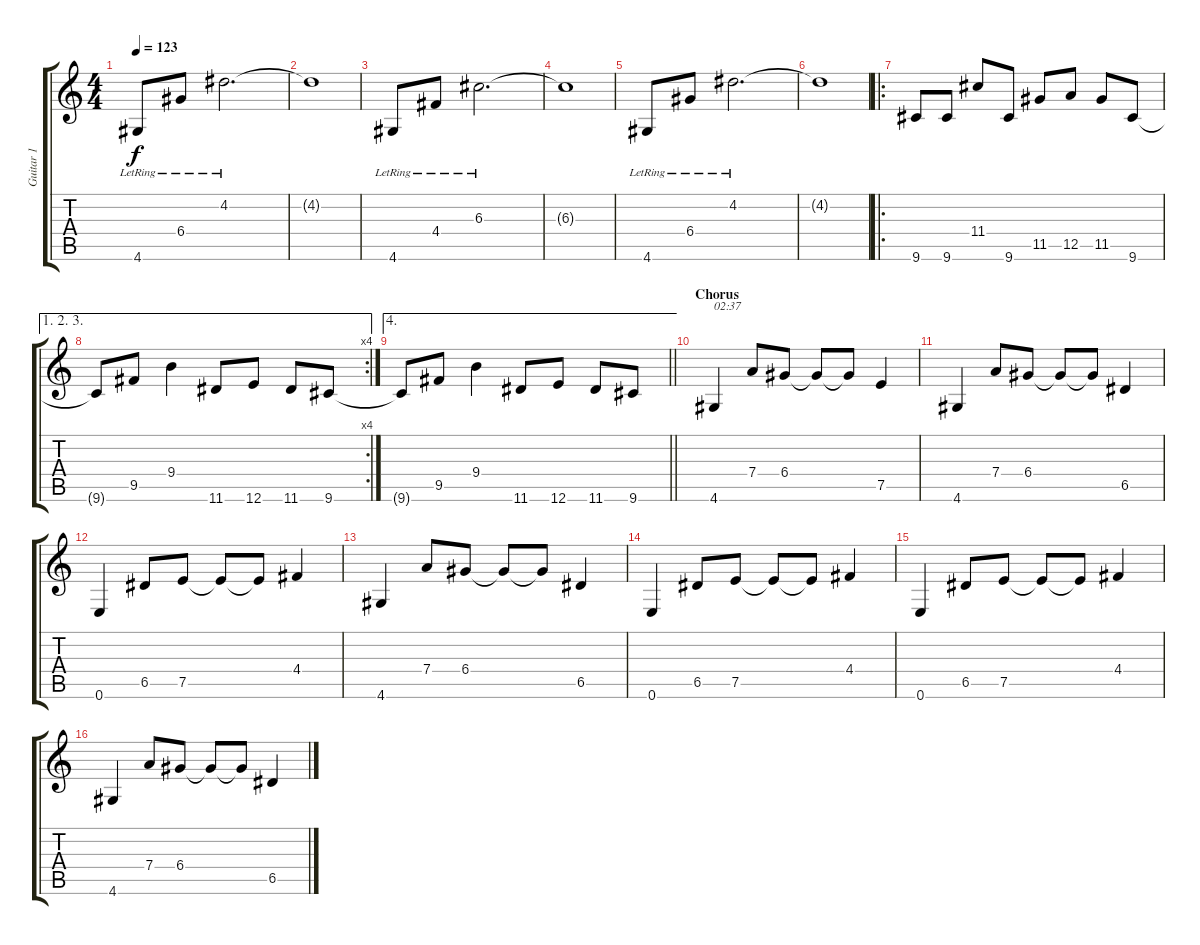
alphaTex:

\track ("Guitar 1" "Guitar 1") {instrument distortionguitar}
\staff {score tabs}
\tuning (E4 B3 G3 D3 A2 E2) {hide}
\ts (4 4)
\tempo 123
\clef g2
\ks c
4.6{lr}.8{dy f} 6.4{lr}.8 4.2{lr}.2{d} |
4.2{t}.1 |
4.6{lr}.8 4.4{lr}.8 6.3{lr}.2{d} |
6.3{t}.1 |
4.6{lr}.8 6.4{lr}.8 4.2{lr}.2{d} |
4.2{t}.1 |
\ro
9.6.8{instrument distortionguitar} 9.6.8 11.4.8 9.6.8 11.5.8 12.5.8 11.5.8 9.6.8 |
\ae (1 2 3)
\rc 4
9.6{t}.8 9.5.8 9.4.4 11.6.8 12.6.8 11.6.8 9.6.8 |
\ae 4
\barLineRight lightlight
9.6{t}.8 9.5.8 9.4.4 11.6.8 12.6.8 11.6.8 9.6.8 |
\section ("" "Chorus")
4.6.4{txt "02:37"} 7.4.8 6.4.8 6.4{t}.8 6.4{t}.8 7.5.4 |
4.6.4 7.4.8 6.4.8 6.4{t}.8 6.4{t}.8 6.5.4 |
0.6.4 6.5.8 7.5.8 7.5{t}.8 7.5{t}.8 4.4.4 |
4.6.4 7.4.8 6.4.8 6.4{t}.8 6.4{t}.8 6.5.4 |
0.6.4 6.5.8 7.5.8 7.5{t}.8 7.5{t}.8 4.4.4 |
0.6.4 6.5.8 7.5.8 7.5{t}.8 7.5{t}.8 4.4.4 |
4.6.4 7.4.8 6.4.8 6.4{t}.8 6.4{t}.8 6.5.4
